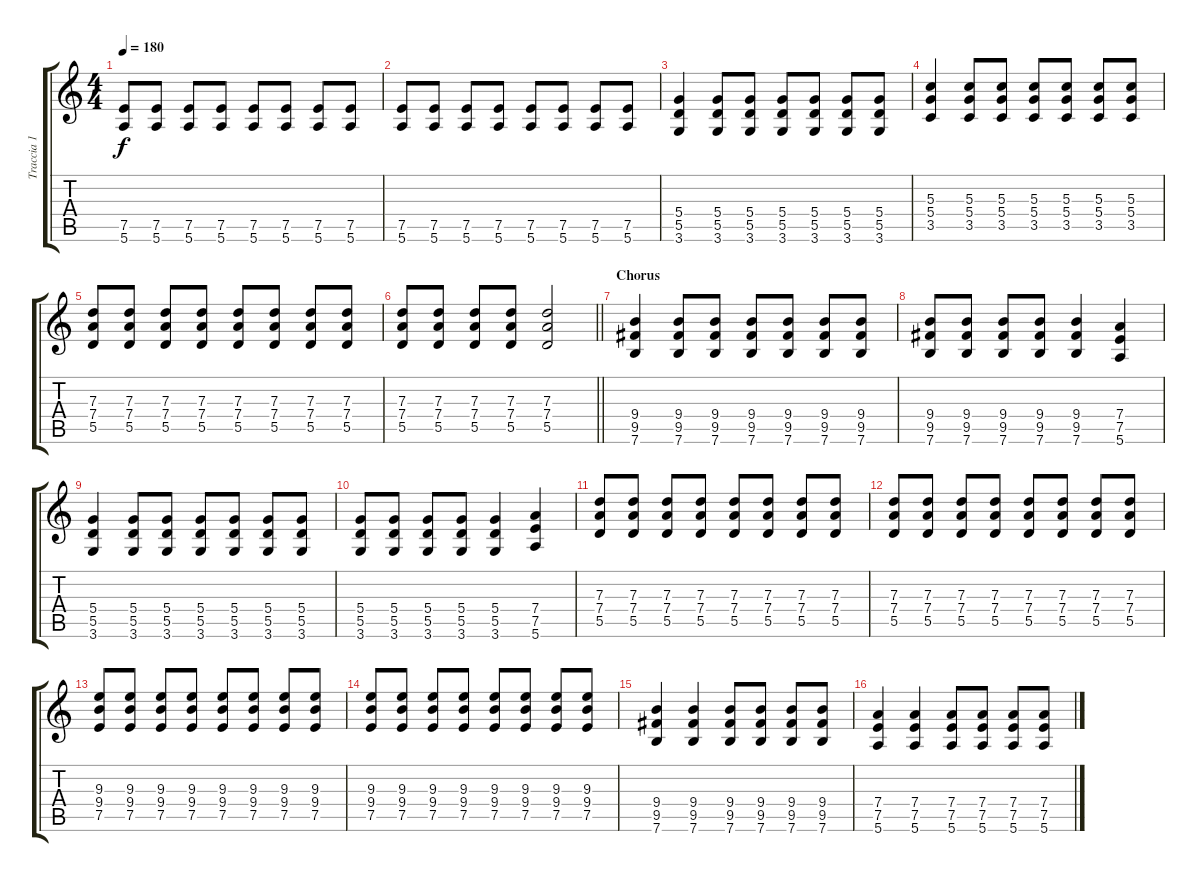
\track ("Traccia 1" "Traccia 1") {instrument distortionguitar}
\staff {score tabs}
\tuning (E4 B3 G3 D3 A2 E2) {hide}
\ts (4 4)
\tempo 180
\clef g2
\ks c
(7.5 5.6).8{dy f} (7.5 5.6).8 (7.5 5.6).8 (7.5 5.6).8 (7.5 5.6).8 (7.5 5.6).8 (7.5 5.6).8 (7.5 5.6).8 |
(7.5 5.6).8 (7.5 5.6).8 (7.5 5.6).8 (7.5 5.6).8 (7.5 5.6).8 (7.5 5.6).8 (7.5 5.6).8 (7.5 5.6).8 |
(5.4 5.5 3.6).4 (5.4 5.5 3.6).8 (5.4 5.5 3.6).8 (5.4 5.5 3.6).8 (5.4 5.5 3.6).8 (5.4 5.5 3.6).8 (5.4 5.5 3.6).8 |
(5.3 5.4 3.5).4 (5.3 5.4 3.5).8 (5.3 5.4 3.5).8 (5.3 5.4 3.5).8 (5.3 5.4 3.5).8 (5.3 5.4 3.5).8 (5.3 5.4 3.5).8 |
(7.3 7.4 5.5).8 (7.3 7.4 5.5).8 (7.3 7.4 5.5).8 (7.3 7.4 5.5).8 (7.3 7.4 5.5).8 (7.3 7.4 5.5).8 (7.3 7.4 5.5).8 (7.3 7.4 5.5).8 |
\barLineRight lightlight
(7.3 7.4 5.5).8 (7.3 7.4 5.5).8 (7.3 7.4 5.5).8 (7.3 7.4 5.5).8 (7.3 7.4 5.5).2 |
\section ("" "Chorus")
(9.4 9.5 7.6).4 (9.4 9.5 7.6).8 (9.4 9.5 7.6).8 (9.4 9.5 7.6).8 (9.4 9.5 7.6).8 (9.4 9.5 7.6).8 (9.4 9.5 7.6).8 |
(9.4 9.5 7.6).8 (9.4 9.5 7.6).8 (9.4 9.5 7.6).8 (9.4 9.5 7.6).8 (9.4 9.5 7.6).4 (7.4 7.5 5.6).4 |
(5.4 5.5 3.6).4 (5.4 5.5 3.6).8 (5.4 5.5 3.6).8 (5.4 5.5 3.6).8 (5.4 5.5 3.6).8 (5.4 5.5 3.6).8 (5.4 5.5 3.6).8 |
(5.4 5.5 3.6).8 (5.4 5.5 3.6).8 (5.4 5.5 3.6).8 (5.4 5.5 3.6).8 (5.4 5.5 3.6).4 (7.4 7.5 5.6).4 |
(7.3 7.4 5.5).8 (7.3 7.4 5.5).8 (7.3 7.4 5.5).8 (7.3 7.4 5.5).8 (7.3 7.4 5.5).8 (7.3 7.4 5.5).8 (7.3 7.4 5.5).8 (7.3 7.4 5.5).8 |
(7.3 7.4 5.5).8 (7.3 7.4 5.5).8 (7.3 7.4 5.5).8 (7.3 7.4 5.5).8 (7.3 7.4 5.5).8 (7.3 7.4 5.5).8 (7.3 7.4 5.5).8 (7.3 7.4 5.5).8 |
(9.3 9.4 7.5).8 (9.3 9.4 7.5).8 (9.3 9.4 7.5).8 (9.3 9.4 7.5).8 (9.3 9.4 7.5).8 (9.3 9.4 7.5).8 (9.3 9.4 7.5).8 (9.3 9.4 7.5).8 |
(9.3 9.4 7.5).8 (9.3 9.4 7.5).8 (9.3 9.4 7.5).8 (9.3 9.4 7.5).8 (9.3 9.4 7.5).8 (9.3 9.4 7.5).8 (9.3 9.4 7.5).8 (9.3 9.4 7.5).8 |
(9.4 9.5 7.6).4 (9.4 9.5 7.6).4 (9.4 9.5 7.6).8 (9.4 9.5 7.6).8 (9.4 9.5 7.6).8 (9.4 9.5 7.6).8 |
(7.4 7.5 5.6).4 (7.4 7.5 5.6).4 (7.4 7.5 5.6).8 (7.4 7.5 5.6).8 (7.4 7.5 5.6).8 (7.4 7.5 5.6).8
